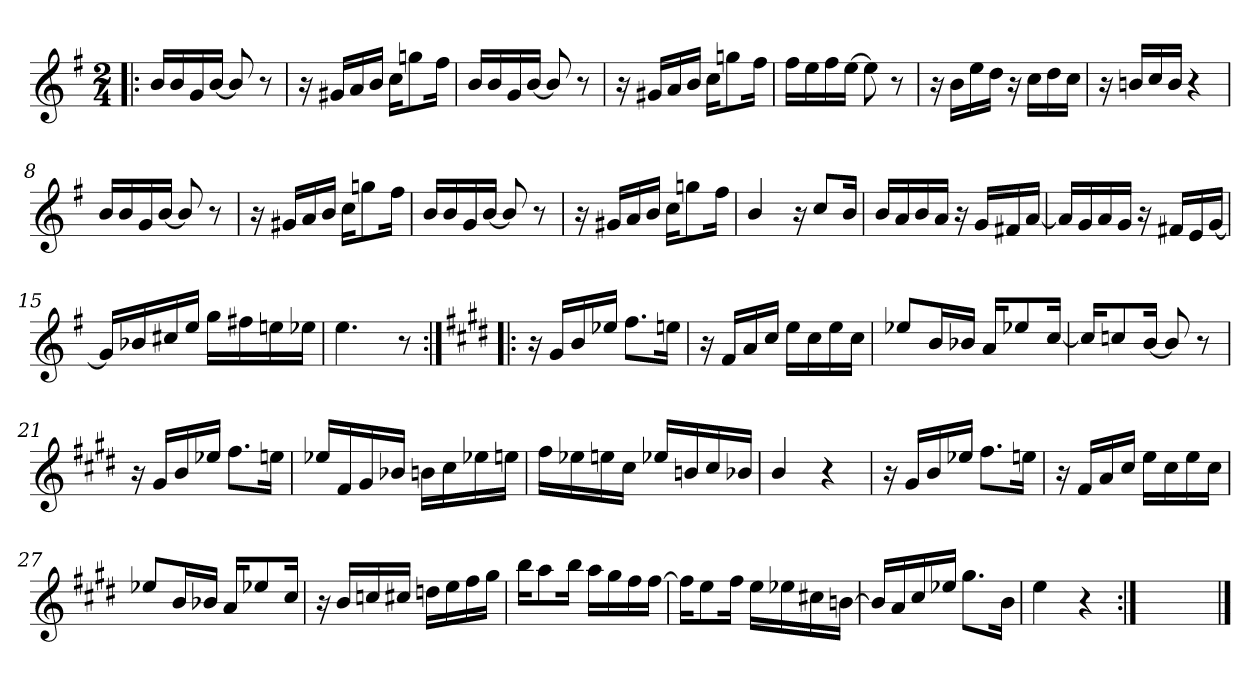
**kern
*part1
*staff1
*clefG2
*k[f#]
*G:
*M2/4
=1!|:
16b/LL
16b/
16g/
[16b/JJ
8b/]
8r
=2
16r
16g#X/LL
16a/
16b/JJ
16cc\KL
8ggn\
16ff#\Jk
=3
16b/LL
16b/
16g/
[16b/JJ
8b/]
8r
=4
16r
16g#X/LL
16a/
16b/JJ
16cc\KL
8ggn\
16ff#\Jk
!!LO:LB:g=z
=5
16ff#\LL
16ee\
16ff#\
[16ee\JJ
8ee\]
8r
=6
16r
16b\LL
16ee\
16dd\JJ
16r
16cc\LL
16dd\
16cc\JJ
=7
16r
16bn/LL
16cc/
16b/JJ
4r
=8
16b/LL
16b/
16g/
[16b/JJ
8b/]
8r
!!LO:LB:g=z
=9
16r
16g#X/LL
16a/
16b/JJ
16cc\KL
8ggn\
16ff#\Jk
=10
16b/LL
16b/
16g/
[16b/JJ
8b/]
8r
=11
16r
16g#X/LL
16a/
16b/JJ
16cc\KL
8ggn\
16ff#\Jk
=12
4b/
16r
8cc/L
16b/Jk
!!LO:LB:g=z
=13
16b/LL
16a/
16b/
16a/JJ
16r
16g/LL
16f#X/
[16a/JJ
=14
16a/LL]
16g/
16a/
16g/JJ
16r
16f#X/LL
16e/
[16g/JJ
=15
16g/LL]
16b-X/
16cc#X/
16ee/JJ
16gg\LL
16ff#X\
16een\
16ee-X\JJ
=16
4.ee\
8r
!!LO:LB:g=z
=17:|!|:
*k[f#c#g#d#]
*E:
16r
16g#/LL
16b/
16ee-X/JJ
8.ff#\L
16een\Jk
=18
16r
16f#/LL
16a/
16cc#/JJ
16ee\LL
16cc#\
16ee\
16cc#\JJ
=19
8ee-X/L
16b/L
16b-X/JJ
16a/KL
8ee-X/
[16cc#/Jk
=20
16cc#/KL]
8ccn/
[16b/Jk
8b/]
8r
!!LO:LB:g=z
=21
16r
16g#/LL
16b/
16ee-X/JJ
8.ff#\L
16een\Jk
=22
16ee-X/LL
16f#/
16g#/
16b-X/JJ
16bn\LL
16cc#\
16ee-X\
16een\JJ
=23
16ff#\LL
16ee-X\
16een\
16cc#\JJ
16ee-X/LL
16bn/
16cc#/
16b-X/JJ
=24
4b/
4r
!!LO:LB:g=z
=25
16r
16g#/LL
16b/
16ee-X/JJ
8.ff#\L
16een\Jk
=26
16r
16f#/LL
16a/
16cc#/JJ
16ee\LL
16cc#\
16ee\
16cc#\JJ
=27
8ee-X/L
16b/L
16b-X/JJ
16a/KL
8ee-X/
16cc#/Jk
=28
16r
16b/LL
16ccn/
16cc#X/JJ
16ddn\LL
16ee\
16ff#\
16gg#\JJ
!!LO:LB:g=z
=29
16bb\KL
8aa\
16bb\Jk
16aa\LL
16gg#\
16ff#\
[16ff#\JJ
=30
16ff#\KL]
8ee\
16ff#\Jk
16ee\LL
16ee-X\
16cc#X\
[16bn\JJ
=31
16b/LL]
16a/
16cc#/
16ee-X/JJ
8.gg#\L
16b\Jk
=32
4ee\
4r
=33:|!
2ryy
==
*-
